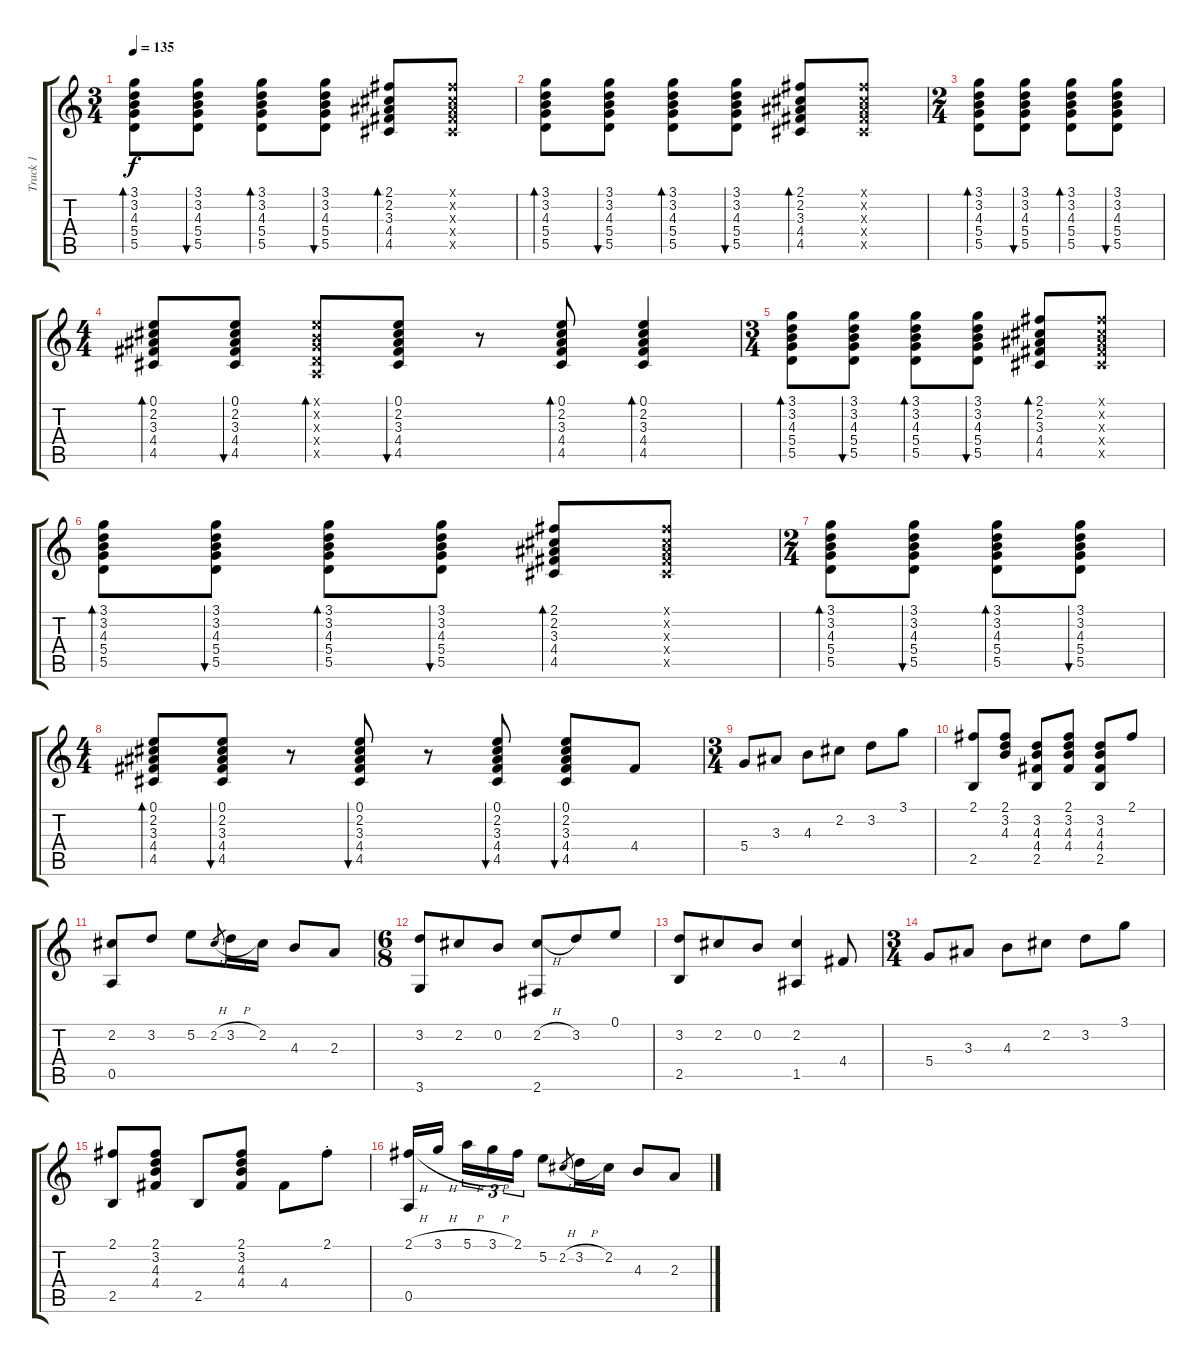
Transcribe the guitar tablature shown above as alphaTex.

\track ("Track 1" "Track 1") {instrument acousticguitarnylon}
\staff {score tabs}
\tuning (E4 B3 G3 D3 A2 E2) {hide}
\ts (3 4)
\tempo 135
\clef g2
\ks c
(3.1 3.2 4.3 5.4 5.5).8{bd 60 dy f instrument acousticguitarnylon} (3.1 3.2 4.3 5.4 5.5).8{bu 60} (3.1 3.2 4.3 5.4 5.5).8{bd 60} (3.1 3.2 4.3 5.4 5.5).8{bu 60} (2.1 2.2 3.3 4.4 4.5).8{bd 120} (2.1{x} 2.2{x} 3.3{x} 4.4{x} 4.5{x}).8 |
(3.1 3.2 4.3 5.4 5.5).8{bd 60} (3.1 3.2 4.3 5.4 5.5).8{bu 60} (3.1 3.2 4.3 5.4 5.5).8{bd 60} (3.1 3.2 4.3 5.4 5.5).8{bu 60} (2.1 2.2 3.3 4.4 4.5).8{bd 120} (2.1{x} 2.2{x} 3.3{x} 4.4{x} 4.5{x}).8 |
\ts (2 4)
(3.1 3.2 4.3 5.4 5.5).8{bd 120} (3.1 3.2 4.3 5.4 5.5).8{bu 60} (3.1 3.2 4.3 5.4 5.5).8{bd 60} (3.1 3.2 4.3 5.4 5.5).8{bu 60} |
\ts (4 4)
(0.1 2.2 3.3 4.4 4.5).8{bd 60} (0.1 2.2 3.3 4.4 4.5).8{bu 60} (0.1{x} 0.2{x} 0.3{x} 0.4{x} 0.5{x}).8{bd 60} (0.1 2.2 3.3 4.4 4.5).8{bu 60} r.8 (0.1 2.2 3.3 4.4 4.5).8{bd 60} (0.1 2.2 3.3 4.4 4.5).4{bd 60} |
\ts (3 4)
(3.1 3.2 4.3 5.4 5.5).8{bd 60} (3.1 3.2 4.3 5.4 5.5).8{bu 60} (3.1 3.2 4.3 5.4 5.5).8{bd 60} (3.1 3.2 4.3 5.4 5.5).8{bu 60} (2.1 2.2 3.3 4.4 4.5).8{bd 120} (2.1{x} 2.2{x} 3.3{x} 4.4{x} 4.5{x}).8 |
(3.1 3.2 4.3 5.4 5.5).8{bd 60} (3.1 3.2 4.3 5.4 5.5).8{bu 60} (3.1 3.2 4.3 5.4 5.5).8{bd 60} (3.1 3.2 4.3 5.4 5.5).8{bu 60} (2.1 2.2 3.3 4.4 4.5).8{bd 120} (2.1{x} 2.2{x} 3.3{x} 4.4{x} 4.5{x}).8 |
\ts (2 4)
(3.1 3.2 4.3 5.4 5.5).8{bd 120} (3.1 3.2 4.3 5.4 5.5).8{bu 60} (3.1 3.2 4.3 5.4 5.5).8{bd 60} (3.1 3.2 4.3 5.4 5.5).8{bu 60} |
\ts (4 4)
(0.1 2.2 3.3 4.4 4.5).8{bd 60} (0.1 2.2 3.3 4.4 4.5).8{bu 60} r.8 (0.1 2.2 3.3 4.4 4.5).8{bu 60} r.8 (0.1 2.2 3.3 4.4 4.5).8{bu 60} (0.1 2.2 3.3 4.4 4.5).8{bu 60} 4.4.8 |
\ts (3 4)
5.4.8 3.3.8 4.3.8 2.2.8 3.2.8 3.1.8 |
(2.1 2.5).8 (2.1 3.2 4.3).8 (3.2 4.3 4.4 2.5).8 (2.1 3.2 4.3 4.4).8 (3.2 4.3 4.4 2.5).8 2.1.8 |
(2.2 0.5).8 3.2.8 5.2.8 2.2{h}.8{gr} 3.2{h}.16 2.2.16 4.3.8 2.3.8 |
\ts (6 8)
(3.2 3.6).8 2.2.8 0.2.8 (2.2{h} 2.6).8 3.2.8 0.1.8 |
(3.2 2.5).8 2.2.8 0.2.8 (2.2 1.5).4 4.4.8 |
\ts (3 4)
5.4.8 3.3.8 4.3.8 2.2.8 3.2.8 3.1.8 |
(2.1 2.5).8 (2.1 3.2 4.3 4.4).8 2.5.8 (2.1 3.2 4.3 4.4).8 4.4.8 2.1{st}.8 |
(2.1{h} 0.5).16 3.1{h}.16 5.1{h}.16{tu (3 2)} 3.1{h}.16{tu (3 2)} 2.1.16{tu (3 2)} 5.2.8 2.2{h}.8{gr} 3.2{h}.16 2.2.16 4.3.8 2.3.8
